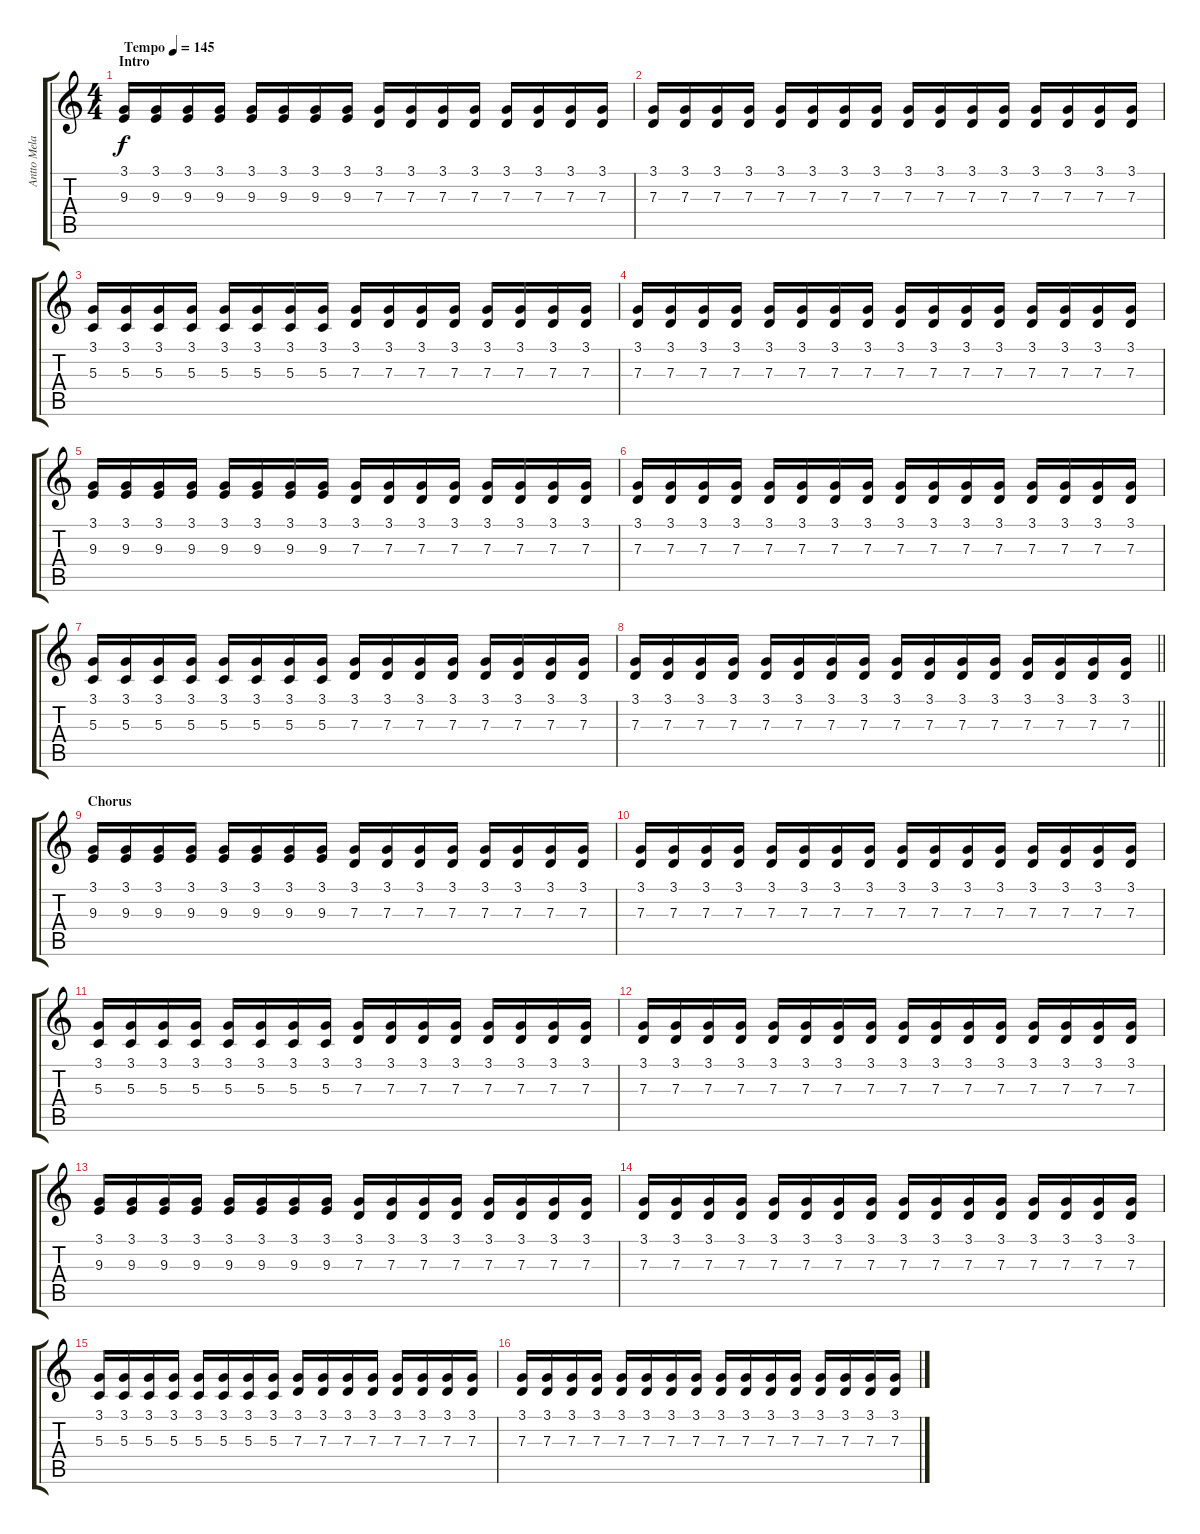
\track ("Antto Melasniemi (Keyboard)" "Antto Mela") {instrument telephonering}
\staff {score tabs}
\tuning (E4 B3 G3 D3 A2 E2) {hide}
\ts (4 4)
\section ("" "Intro")
\tempo (145 "Tempo")
\clef g2
\ks c
(3.1 9.3).16{dy f volume 13 instrument telephonering} (3.1 9.3).16 (3.1 9.3).16 (3.1 9.3).16 (3.1 9.3).16{volume 4} (3.1 9.3).16 (3.1 9.3).16 (3.1 9.3).16 (3.1 7.3).16{volume 12} (3.1 7.3).16 (3.1 7.3).16 (3.1 7.3).16 (3.1 7.3).16{volume 4} (3.1 7.3).16 (3.1 7.3).16 (3.1 7.3).16 |
(3.1 7.3).16{volume 12} (3.1 7.3).16 (3.1 7.3).16 (3.1 7.3).16 (3.1 7.3).16{volume 4} (3.1 7.3).16 (3.1 7.3).16 (3.1 7.3).16 (3.1 7.3).16{volume 12} (3.1 7.3).16 (3.1 7.3).16 (3.1 7.3).16 (3.1 7.3).16{volume 4} (3.1 7.3).16 (3.1 7.3).16 (3.1 7.3).16 |
(3.1 5.3).16{volume 12} (3.1 5.3).16 (3.1 5.3).16 (3.1 5.3).16 (3.1 5.3).16{volume 4} (3.1 5.3).16 (3.1 5.3).16 (3.1 5.3).16 (3.1 7.3).16{volume 12} (3.1 7.3).16 (3.1 7.3).16 (3.1 7.3).16 (3.1 7.3).16{volume 4} (3.1 7.3).16 (3.1 7.3).16 (3.1 7.3).16 |
(3.1 7.3).16{volume 12} (3.1 7.3).16 (3.1 7.3).16 (3.1 7.3).16 (3.1 7.3).16{volume 4} (3.1 7.3).16 (3.1 7.3).16 (3.1 7.3).16 (3.1 7.3).16{volume 12} (3.1 7.3).16 (3.1 7.3).16 (3.1 7.3).16 (3.1 7.3).16{volume 4} (3.1 7.3).16 (3.1 7.3).16 (3.1 7.3).16 |
(3.1 9.3).16{volume 12} (3.1 9.3).16 (3.1 9.3).16 (3.1 9.3).16 (3.1 9.3).16{volume 4} (3.1 9.3).16 (3.1 9.3).16 (3.1 9.3).16 (3.1 7.3).16{volume 12} (3.1 7.3).16 (3.1 7.3).16 (3.1 7.3).16 (3.1 7.3).16{volume 4} (3.1 7.3).16 (3.1 7.3).16 (3.1 7.3).16 |
(3.1 7.3).16{volume 12} (3.1 7.3).16 (3.1 7.3).16 (3.1 7.3).16 (3.1 7.3).16{volume 4} (3.1 7.3).16 (3.1 7.3).16 (3.1 7.3).16 (3.1 7.3).16{volume 12} (3.1 7.3).16 (3.1 7.3).16 (3.1 7.3).16 (3.1 7.3).16{volume 4} (3.1 7.3).16 (3.1 7.3).16 (3.1 7.3).16 |
(3.1 5.3).16{volume 12} (3.1 5.3).16 (3.1 5.3).16 (3.1 5.3).16 (3.1 5.3).16{volume 4} (3.1 5.3).16 (3.1 5.3).16 (3.1 5.3).16 (3.1 7.3).16{volume 12} (3.1 7.3).16 (3.1 7.3).16 (3.1 7.3).16 (3.1 7.3).16{volume 4} (3.1 7.3).16 (3.1 7.3).16 (3.1 7.3).16 |
\barLineRight lightlight
(3.1 7.3).16{volume 12} (3.1 7.3).16 (3.1 7.3).16 (3.1 7.3).16 (3.1 7.3).16{volume 4} (3.1 7.3).16 (3.1 7.3).16 (3.1 7.3).16 (3.1 7.3).16{volume 12} (3.1 7.3).16 (3.1 7.3).16 (3.1 7.3).16 (3.1 7.3).16{volume 4} (3.1 7.3).16 (3.1 7.3).16 (3.1 7.3).16 |
\section ("" "Chorus")
(3.1 9.3).16{volume 12} (3.1 9.3).16 (3.1 9.3).16 (3.1 9.3).16 (3.1 9.3).16{volume 4} (3.1 9.3).16 (3.1 9.3).16 (3.1 9.3).16 (3.1 7.3).16{volume 12} (3.1 7.3).16 (3.1 7.3).16 (3.1 7.3).16 (3.1 7.3).16{volume 4} (3.1 7.3).16 (3.1 7.3).16 (3.1 7.3).16 |
(3.1 7.3).16{volume 12} (3.1 7.3).16 (3.1 7.3).16 (3.1 7.3).16 (3.1 7.3).16{volume 4} (3.1 7.3).16 (3.1 7.3).16 (3.1 7.3).16 (3.1 7.3).16{volume 12} (3.1 7.3).16 (3.1 7.3).16 (3.1 7.3).16 (3.1 7.3).16{volume 4} (3.1 7.3).16 (3.1 7.3).16 (3.1 7.3).16 |
(3.1 5.3).16{volume 12} (3.1 5.3).16 (3.1 5.3).16 (3.1 5.3).16 (3.1 5.3).16{volume 4} (3.1 5.3).16 (3.1 5.3).16 (3.1 5.3).16 (3.1 7.3).16{volume 12} (3.1 7.3).16 (3.1 7.3).16 (3.1 7.3).16 (3.1 7.3).16{volume 4} (3.1 7.3).16 (3.1 7.3).16 (3.1 7.3).16 |
(3.1 7.3).16{volume 12} (3.1 7.3).16 (3.1 7.3).16 (3.1 7.3).16 (3.1 7.3).16{volume 4} (3.1 7.3).16 (3.1 7.3).16 (3.1 7.3).16 (3.1 7.3).16{volume 12} (3.1 7.3).16 (3.1 7.3).16 (3.1 7.3).16 (3.1 7.3).16{volume 4} (3.1 7.3).16 (3.1 7.3).16 (3.1 7.3).16 |
(3.1 9.3).16{volume 12} (3.1 9.3).16 (3.1 9.3).16 (3.1 9.3).16 (3.1 9.3).16{volume 4} (3.1 9.3).16 (3.1 9.3).16 (3.1 9.3).16 (3.1 7.3).16{volume 12} (3.1 7.3).16 (3.1 7.3).16 (3.1 7.3).16 (3.1 7.3).16{volume 4} (3.1 7.3).16 (3.1 7.3).16 (3.1 7.3).16 |
(3.1 7.3).16{volume 12} (3.1 7.3).16 (3.1 7.3).16 (3.1 7.3).16 (3.1 7.3).16{volume 4} (3.1 7.3).16 (3.1 7.3).16 (3.1 7.3).16 (3.1 7.3).16{volume 12} (3.1 7.3).16 (3.1 7.3).16 (3.1 7.3).16 (3.1 7.3).16{volume 4} (3.1 7.3).16 (3.1 7.3).16 (3.1 7.3).16 |
(3.1 5.3).16{volume 12} (3.1 5.3).16 (3.1 5.3).16 (3.1 5.3).16 (3.1 5.3).16{volume 4} (3.1 5.3).16 (3.1 5.3).16 (3.1 5.3).16 (3.1 7.3).16{volume 12} (3.1 7.3).16 (3.1 7.3).16 (3.1 7.3).16 (3.1 7.3).16{volume 4} (3.1 7.3).16 (3.1 7.3).16 (3.1 7.3).16 |
(3.1 7.3).16{volume 12} (3.1 7.3).16 (3.1 7.3).16 (3.1 7.3).16 (3.1 7.3).16{volume 4} (3.1 7.3).16 (3.1 7.3).16 (3.1 7.3).16 (3.1 7.3).16{volume 12} (3.1 7.3).16 (3.1 7.3).16 (3.1 7.3).16 (3.1 7.3).16{volume 4} (3.1 7.3).16 (3.1 7.3).16 (3.1 7.3).16
